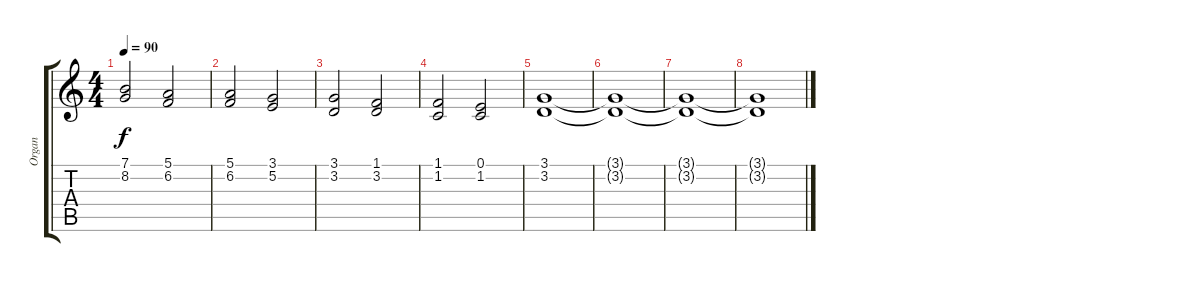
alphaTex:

\track ("Organ" "Organ") {instrument percussiveorgan}
\staff {score tabs}
\tuning (E4 B3 G3 D3 A2 E2) {hide}
\ts (4 4)
\tempo 90
\clef g2
\ks c
(7.1 8.2).2{dy f} (5.1 6.2).2 |
(5.1 6.2).2 (3.1 5.2).2 |
(3.1 3.2).2 (1.1 3.2).2 |
(1.1 1.2).2 (0.1 1.2).2 |
(3.1 3.2).1 |
(3.1{t} 3.2{t}).1 |
(3.1{t} 3.2{t}).1 |
(3.1{t} 3.2{t}).1
